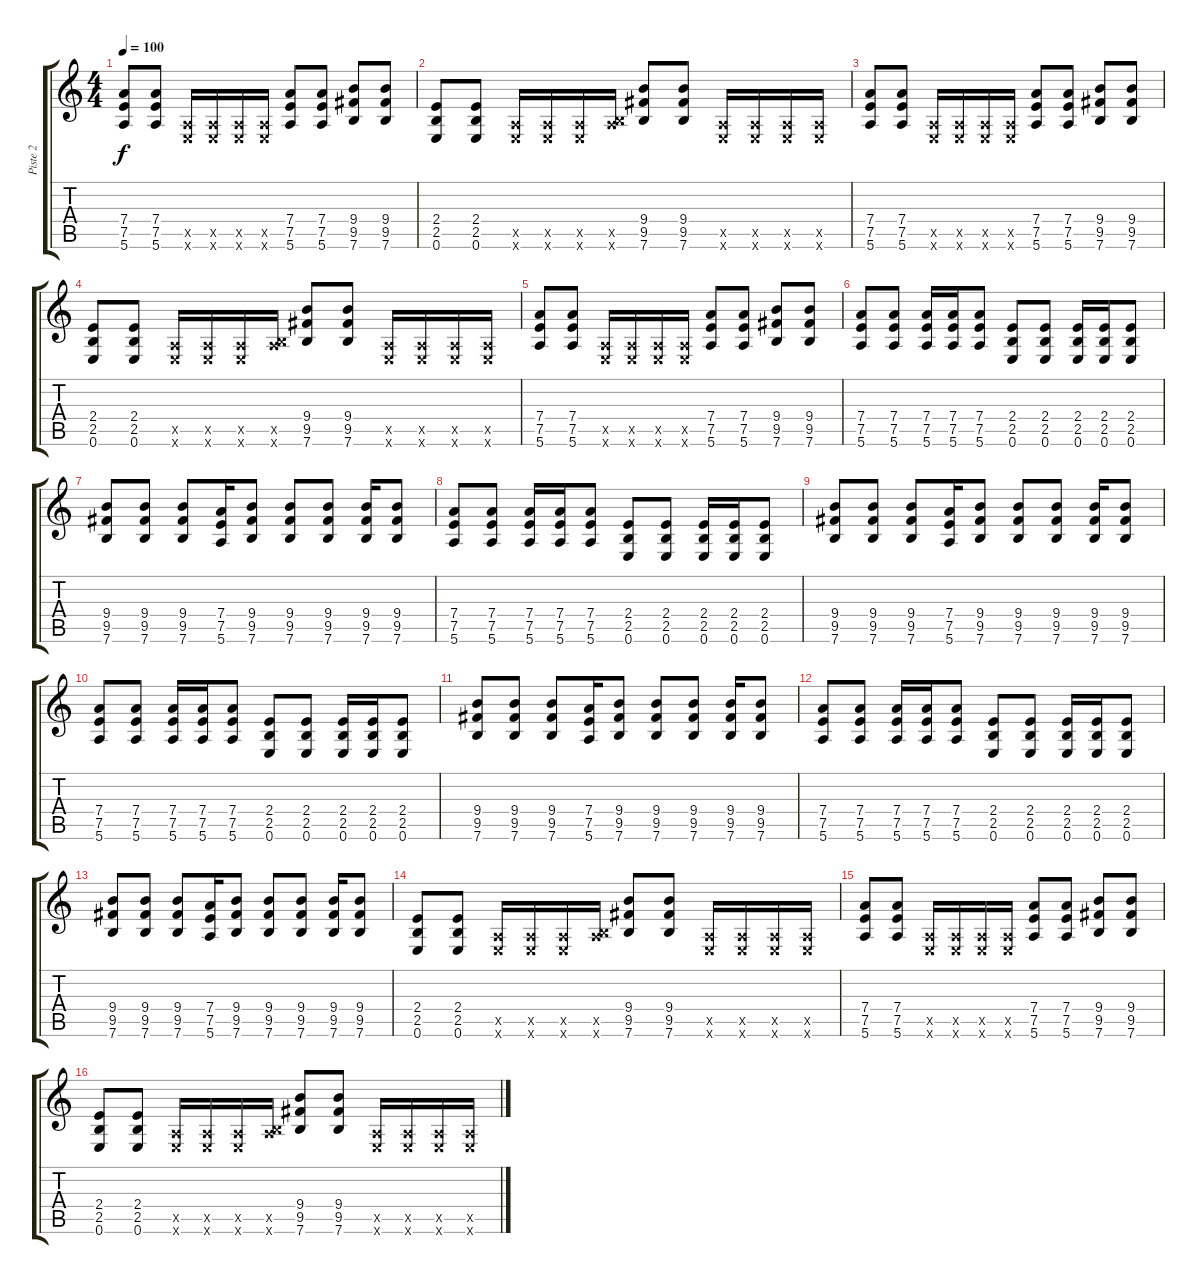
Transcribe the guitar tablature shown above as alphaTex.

\track ("Piste 2" "Piste 2") {instrument distortionguitar}
\staff {score tabs}
\tuning (E4 B3 G3 D3 A2 E2) {hide}
\ts (4 4)
\tempo 100
\clef g2
\ks c
(7.4 7.5 5.6).8{dy f} (7.4 7.5 5.6).8 (0.5{x} 0.6{x}).16 (0.5{x} 0.6{x}).16 (0.5{x} 0.6{x}).16 (0.5{x} 0.6{x}).16 (7.4 7.5 5.6).8 (7.4 7.5 5.6).8 (9.4 9.5 7.6).8 (9.4 9.5 7.6).8 |
(2.4 2.5 0.6).8 (2.4 2.5 0.6).8 (0.5{x} 0.6{x}).16 (0.5{x} 0.6{x}).16 (0.5{x} 0.6{x}).16 (0.5{x} 7.6{x}).16 (9.4 9.5 7.6).8 (9.4 9.5 7.6).8 (0.5{x} 0.6{x}).16 (0.5{x} 0.6{x}).16 (0.5{x} 0.6{x}).16 (0.5{x} 0.6{x}).16 |
(7.4 7.5 5.6).8 (7.4 7.5 5.6).8 (0.5{x} 0.6{x}).16 (0.5{x} 0.6{x}).16 (0.5{x} 0.6{x}).16 (0.5{x} 0.6{x}).16 (7.4 7.5 5.6).8 (7.4 7.5 5.6).8 (9.4 9.5 7.6).8 (9.4 9.5 7.6).8 |
(2.4 2.5 0.6).8 (2.4 2.5 0.6).8 (0.5{x} 0.6{x}).16 (0.5{x} 0.6{x}).16 (0.5{x} 0.6{x}).16 (0.5{x} 7.6{x}).16 (9.4 9.5 7.6).8 (9.4 9.5 7.6).8 (0.5{x} 0.6{x}).16 (0.5{x} 0.6{x}).16 (0.5{x} 0.6{x}).16 (0.5{x} 0.6{x}).16 |
(7.4 7.5 5.6).8 (7.4 7.5 5.6).8 (0.5{x} 0.6{x}).16 (0.5{x} 0.6{x}).16 (0.5{x} 0.6{x}).16 (0.5{x} 0.6{x}).16 (7.4 7.5 5.6).8 (7.4 7.5 5.6).8 (9.4 9.5 7.6).8 (9.4 9.5 7.6).8 |
(7.4 7.5 5.6).8 (7.4 7.5 5.6).8 (7.4 7.5 5.6).16 (7.4 7.5 5.6).16 (7.4 7.5 5.6).8 (2.4 2.5 0.6).8 (2.4 2.5 0.6).8 (2.4 2.5 0.6).16 (2.4 2.5 0.6).16 (2.4 2.5 0.6).8 |
(9.4 9.5 7.6).8 (9.4 9.5 7.6).8 (9.4 9.5 7.6).8 (7.4 7.5 5.6).16 (9.4 9.5 7.6).8 (9.4 9.5 7.6).8 (9.4 9.5 7.6).8 (9.4 9.5 7.6).16 (9.4 9.5 7.6).8 |
(7.4 7.5 5.6).8 (7.4 7.5 5.6).8 (7.4 7.5 5.6).16 (7.4 7.5 5.6).16 (7.4 7.5 5.6).8 (2.4 2.5 0.6).8 (2.4 2.5 0.6).8 (2.4 2.5 0.6).16 (2.4 2.5 0.6).16 (2.4 2.5 0.6).8 |
(9.4 9.5 7.6).8 (9.4 9.5 7.6).8 (9.4 9.5 7.6).8 (7.4 7.5 5.6).16 (9.4 9.5 7.6).8 (9.4 9.5 7.6).8 (9.4 9.5 7.6).8 (9.4 9.5 7.6).16 (9.4 9.5 7.6).8 |
(7.4 7.5 5.6).8 (7.4 7.5 5.6).8 (7.4 7.5 5.6).16 (7.4 7.5 5.6).16 (7.4 7.5 5.6).8 (2.4 2.5 0.6).8 (2.4 2.5 0.6).8 (2.4 2.5 0.6).16 (2.4 2.5 0.6).16 (2.4 2.5 0.6).8 |
(9.4 9.5 7.6).8 (9.4 9.5 7.6).8 (9.4 9.5 7.6).8 (7.4 7.5 5.6).16 (9.4 9.5 7.6).8 (9.4 9.5 7.6).8 (9.4 9.5 7.6).8 (9.4 9.5 7.6).16 (9.4 9.5 7.6).8 |
(7.4 7.5 5.6).8 (7.4 7.5 5.6).8 (7.4 7.5 5.6).16 (7.4 7.5 5.6).16 (7.4 7.5 5.6).8 (2.4 2.5 0.6).8 (2.4 2.5 0.6).8 (2.4 2.5 0.6).16 (2.4 2.5 0.6).16 (2.4 2.5 0.6).8 |
(9.4 9.5 7.6).8 (9.4 9.5 7.6).8 (9.4 9.5 7.6).8 (7.4 7.5 5.6).16 (9.4 9.5 7.6).8 (9.4 9.5 7.6).8 (9.4 9.5 7.6).8 (9.4 9.5 7.6).16 (9.4 9.5 7.6).8 |
(2.4 2.5 0.6).8 (2.4 2.5 0.6).8 (0.5{x} 0.6{x}).16 (0.5{x} 0.6{x}).16 (0.5{x} 0.6{x}).16 (0.5{x} 7.6{x}).16 (9.4 9.5 7.6).8 (9.4 9.5 7.6).8 (0.5{x} 0.6{x}).16 (0.5{x} 0.6{x}).16 (0.5{x} 0.6{x}).16 (0.5{x} 0.6{x}).16 |
(7.4 7.5 5.6).8 (7.4 7.5 5.6).8 (0.5{x} 0.6{x}).16 (0.5{x} 0.6{x}).16 (0.5{x} 0.6{x}).16 (0.5{x} 0.6{x}).16 (7.4 7.5 5.6).8 (7.4 7.5 5.6).8 (9.4 9.5 7.6).8 (9.4 9.5 7.6).8 |
(2.4 2.5 0.6).8 (2.4 2.5 0.6).8 (0.5{x} 0.6{x}).16 (0.5{x} 0.6{x}).16 (0.5{x} 0.6{x}).16 (0.5{x} 7.6{x}).16 (9.4 9.5 7.6).8 (9.4 9.5 7.6).8 (0.5{x} 0.6{x}).16 (0.5{x} 0.6{x}).16 (0.5{x} 0.6{x}).16 (0.5{x} 0.6{x}).16
